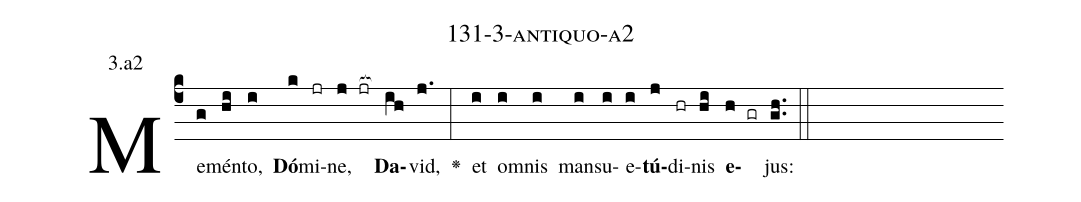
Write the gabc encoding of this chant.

name: 131-3-antiquo-a2;
annotation: 3.a2;
%%
(c4)Me(g)mén(hi)to,(i) <b>Dó</b>(k)mi(jr)ne,(j jr[ocb:1{]) <b>Da</b>(ih[ocb:0}])vid,(j.) <v>\greheightstar</v>(:) et(i) om(i)nis(i) man(i)su(i)e(i)<b>tú</b>(j)di(hr)nis(hi) <b>e</b>(h gr)jus:(gh..) (::)


%E(i) u(i) o(j) u(hi) a(h) e.(gh..) (::)
